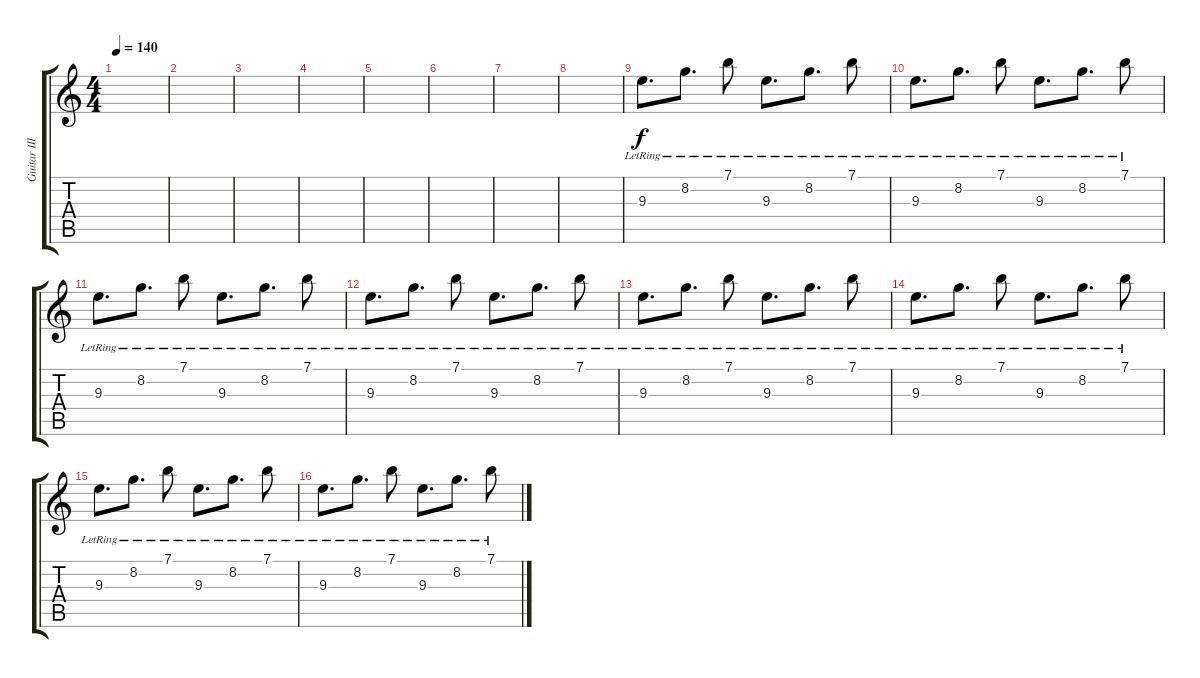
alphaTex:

\track ("Guitar III" "Guitar III") {instrument electricguitarclean}
\staff {score tabs}
\tuning (E4 B3 G3 D3 A2 E2) {hide}
\ts (4 4)
\tempo 140
\clef g2
\ks c
|
|
|
|
|
|
|
|
9.3{lr}.8{d} 8.2{lr}.8{d} 7.1{lr}.8 9.3{lr}.8{d} 8.2{lr}.8{d} 7.1{lr}.8 |
9.3{lr}.8{d} 8.2{lr}.8{d} 7.1{lr}.8 9.3{lr}.8{d} 8.2{lr}.8{d} 7.1{lr}.8 |
9.3{lr}.8{d} 8.2{lr}.8{d} 7.1{lr}.8 9.3{lr}.8{d} 8.2{lr}.8{d} 7.1{lr}.8 |
9.3{lr}.8{d} 8.2{lr}.8{d} 7.1{lr}.8 9.3{lr}.8{d} 8.2{lr}.8{d} 7.1{lr}.8 |
9.3{lr}.8{d} 8.2{lr}.8{d} 7.1{lr}.8 9.3{lr}.8{d} 8.2{lr}.8{d} 7.1{lr}.8 |
9.3{lr}.8{d} 8.2{lr}.8{d} 7.1{lr}.8 9.3{lr}.8{d} 8.2{lr}.8{d} 7.1{lr}.8 |
9.3{lr}.8{d} 8.2{lr}.8{d} 7.1{lr}.8 9.3{lr}.8{d} 8.2{lr}.8{d} 7.1{lr}.8 |
9.3{lr}.8{d} 8.2{lr}.8{d} 7.1{lr}.8 9.3{lr}.8{d} 8.2{lr}.8{d} 7.1{lr}.8
